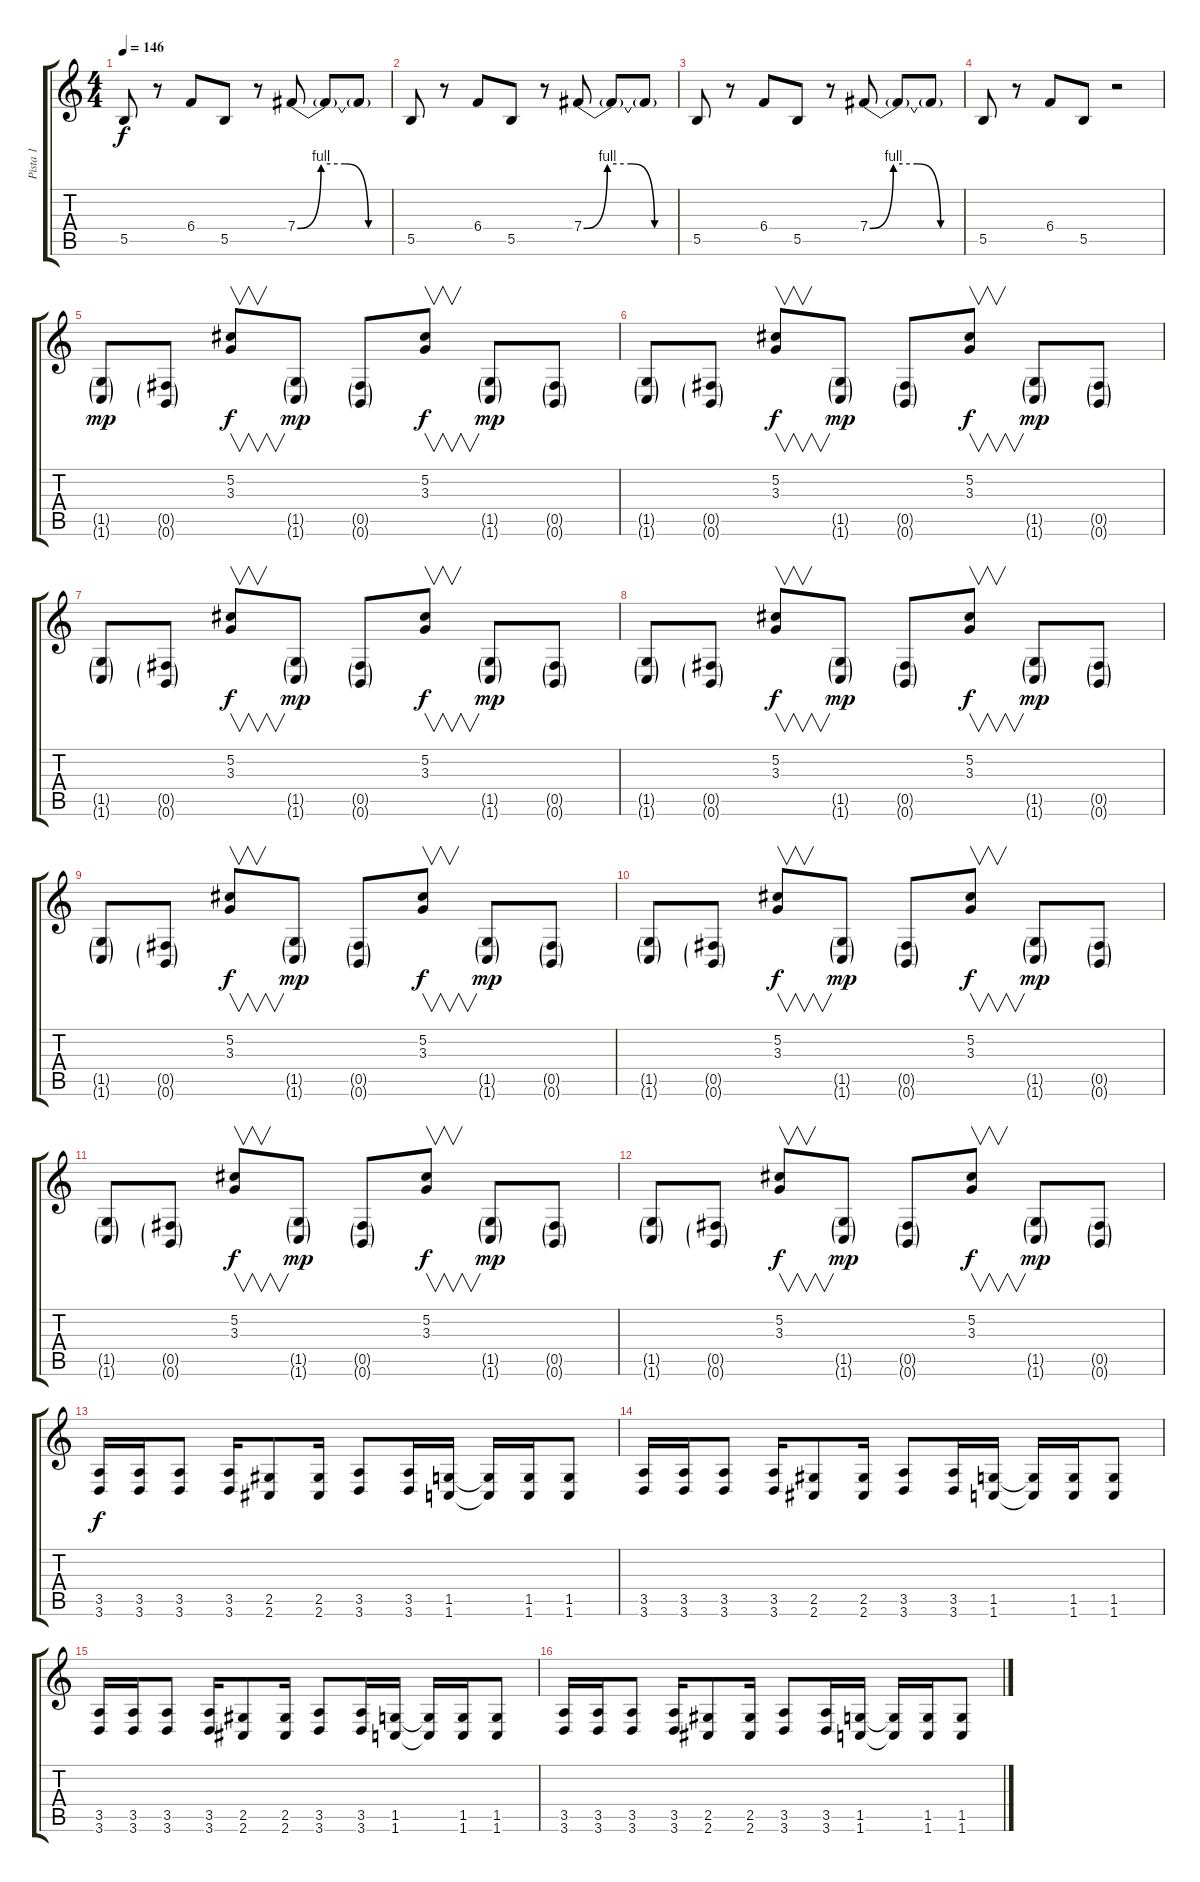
\track ("Pista 1" "Pista 1") {instrument distortionguitar}
\staff {score tabs}
\tuning (Db4 Ab3 E3 B2 Gb2 B1) {hide}
\ts (4 4)
\tempo 146
\clef g2
\ks c
5.5.8{dy f} r.8 6.4.8 5.5.8 r.8 7.4{be (custom 0 0 15 4 30 4 45 0 60 0)}.8 7.4{t}.8 7.4{t}.8 |
5.5.8 r.8 6.4.8 5.5.8 r.8 7.4{be (custom 0 0 15 4 30 4 45 0 60 0)}.8 7.4{t}.8 7.4{t}.8 |
5.5.8 r.8 6.4.8 5.5.8 r.8 7.4{be (custom 0 0 15 4 30 4 45 0 60 0)}.8 7.4{t}.8 7.4{t}.8 |
5.5.8 r.8 6.4.8 5.5.8 r.2 |
(1.5{g} 1.6{g}).8{dy mp} (0.5{g} 0.6{g}).8 (5.2 3.3).8{v dy f} (1.5{g} 1.6{g}).8{dy mp} (0.5{g} 0.6{g}).8 (5.2 3.3).8{v dy f} (1.5{g} 1.6{g}).8{dy mp} (0.5{g} 0.6{g}).8 |
(1.5{g} 1.6{g}).8 (0.5{g} 0.6{g}).8 (5.2 3.3).8{v dy f} (1.5{g} 1.6{g}).8{dy mp} (0.5{g} 0.6{g}).8 (5.2 3.3).8{v dy f} (1.5{g} 1.6{g}).8{dy mp} (0.5{g} 0.6{g}).8 |
(1.5{g} 1.6{g}).8 (0.5{g} 0.6{g}).8 (5.2 3.3).8{v dy f} (1.5{g} 1.6{g}).8{dy mp} (0.5{g} 0.6{g}).8 (5.2 3.3).8{v dy f} (1.5{g} 1.6{g}).8{dy mp} (0.5{g} 0.6{g}).8 |
(1.5{g} 1.6{g}).8 (0.5{g} 0.6{g}).8 (5.2 3.3).8{v dy f} (1.5{g} 1.6{g}).8{dy mp} (0.5{g} 0.6{g}).8 (5.2 3.3).8{v dy f} (1.5{g} 1.6{g}).8{dy mp} (0.5{g} 0.6{g}).8 |
(1.5{g} 1.6{g}).8 (0.5{g} 0.6{g}).8 (5.2 3.3).8{v dy f} (1.5{g} 1.6{g}).8{dy mp} (0.5{g} 0.6{g}).8 (5.2 3.3).8{v dy f} (1.5{g} 1.6{g}).8{dy mp} (0.5{g} 0.6{g}).8 |
(1.5{g} 1.6{g}).8 (0.5{g} 0.6{g}).8 (5.2 3.3).8{v dy f} (1.5{g} 1.6{g}).8{dy mp} (0.5{g} 0.6{g}).8 (5.2 3.3).8{v dy f} (1.5{g} 1.6{g}).8{dy mp} (0.5{g} 0.6{g}).8 |
(1.5{g} 1.6{g}).8 (0.5{g} 0.6{g}).8 (5.2 3.3).8{v dy f} (1.5{g} 1.6{g}).8{dy mp} (0.5{g} 0.6{g}).8 (5.2 3.3).8{v dy f} (1.5{g} 1.6{g}).8{dy mp} (0.5{g} 0.6{g}).8 |
(1.5{g} 1.6{g}).8 (0.5{g} 0.6{g}).8 (5.2 3.3).8{v dy f} (1.5{g} 1.6{g}).8{dy mp} (0.5{g} 0.6{g}).8 (5.2 3.3).8{v dy f} (1.5{g} 1.6{g}).8{dy mp} (0.5{g} 0.6{g}).8 |
(3.5 3.6).16{dy f} (3.5 3.6).16 (3.5 3.6).8 (3.5 3.6).16 (2.5 2.6).8 (2.5 2.6).16 (3.5 3.6).8 (3.5 3.6).16 (1.5 1.6).16 (1.5{t} 1.6{t}).16 (1.5 1.6).16 (1.5 1.6).8 |
(3.5 3.6).16 (3.5 3.6).16 (3.5 3.6).8 (3.5 3.6).16 (2.5 2.6).8 (2.5 2.6).16 (3.5 3.6).8 (3.5 3.6).16 (1.5 1.6).16 (1.5{t} 1.6{t}).16 (1.5 1.6).16 (1.5 1.6).8 |
(3.5 3.6).16 (3.5 3.6).16 (3.5 3.6).8 (3.5 3.6).16 (2.5 2.6).8 (2.5 2.6).16 (3.5 3.6).8 (3.5 3.6).16 (1.5 1.6).16 (1.5{t} 1.6{t}).16 (1.5 1.6).16 (1.5 1.6).8 |
(3.5 3.6).16 (3.5 3.6).16 (3.5 3.6).8 (3.5 3.6).16 (2.5 2.6).8 (2.5 2.6).16 (3.5 3.6).8 (3.5 3.6).16 (1.5 1.6).16 (1.5{t} 1.6{t}).16 (1.5 1.6).16 (1.5 1.6).8
